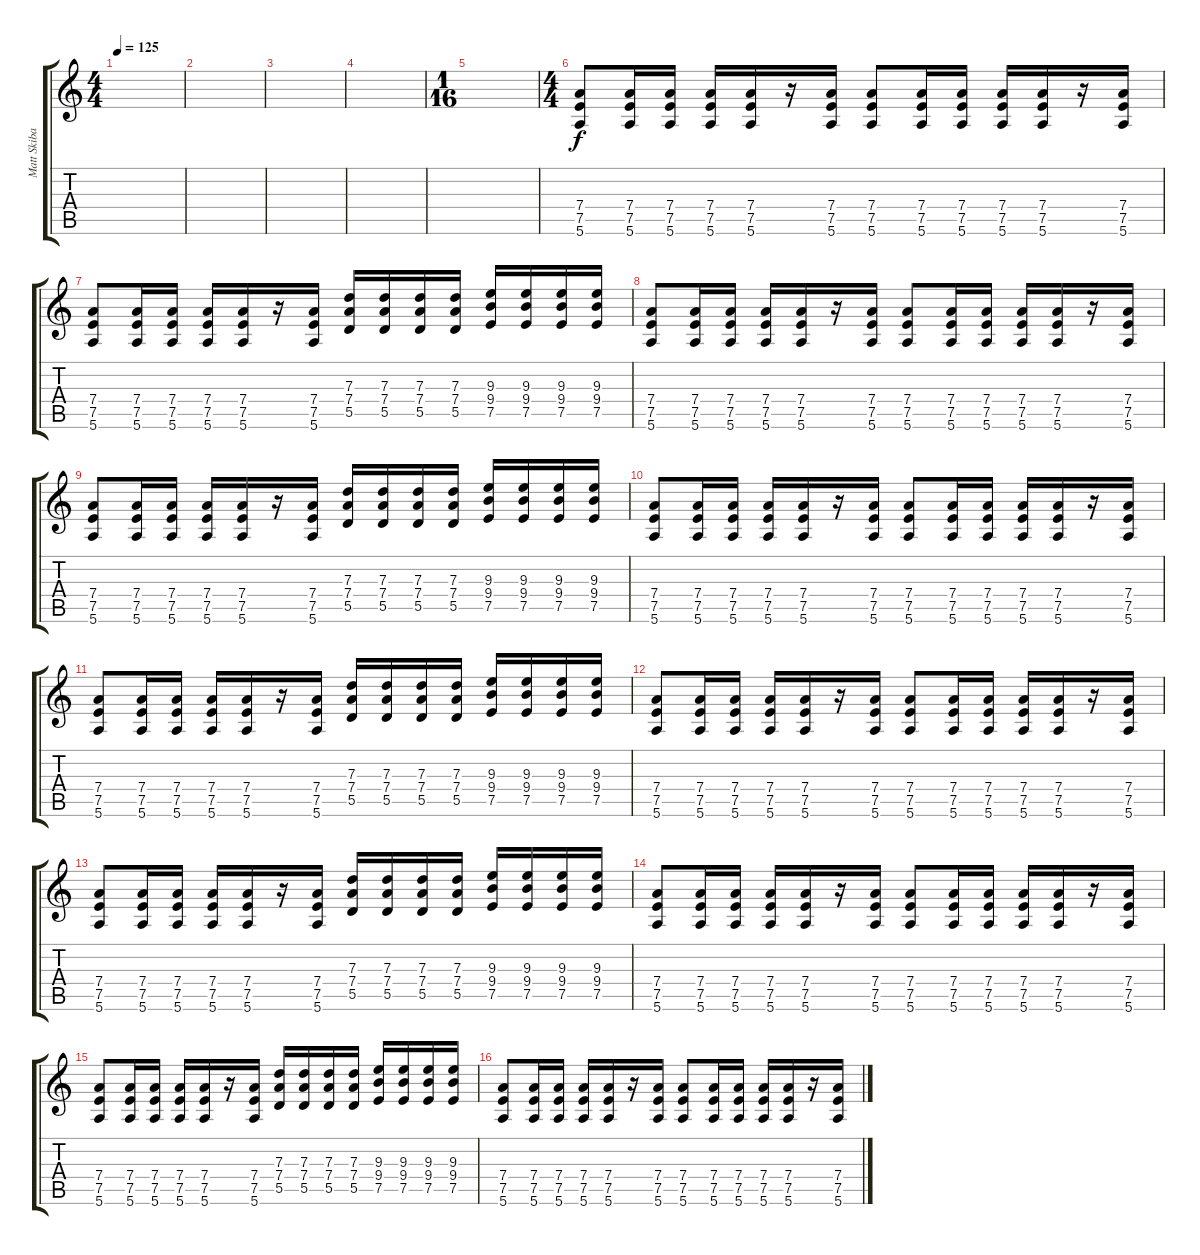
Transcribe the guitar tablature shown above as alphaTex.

\track ("Matt Skiba" "Matt Skiba") {instrument distortionguitar}
\staff {score tabs}
\tuning (E4 B3 G3 D3 A2 E2) {hide}
\ts (4 4)
\tempo 125
\clef g2
\ks c
|
|
|
|
\ts (1 16)
|
\ts (4 4)
(7.4 7.5 5.6).8 (7.4 7.5 5.6).16 (7.4 7.5 5.6).16 (7.4 7.5 5.6).16 (7.4 7.5 5.6).16 r.16 (7.4 7.5 5.6).16 (7.4 7.5 5.6).8 (7.4 7.5 5.6).16 (7.4 7.5 5.6).16 (7.4 7.5 5.6).16 (7.4 7.5 5.6).16 r.16 (7.4 7.5 5.6).16 |
(7.4 7.5 5.6).8 (7.4 7.5 5.6).16 (7.4 7.5 5.6).16 (7.4 7.5 5.6).16 (7.4 7.5 5.6).16 r.16 (7.4 7.5 5.6).16 (7.3 7.4 5.5).16 (7.3 7.4 5.5).16 (7.3 7.4 5.5).16 (7.3 7.4 5.5).16 (9.3 9.4 7.5).16 (9.3 9.4 7.5).16 (9.3 9.4 7.5).16 (9.3 9.4 7.5).16 |
(7.4 7.5 5.6).8 (7.4 7.5 5.6).16 (7.4 7.5 5.6).16 (7.4 7.5 5.6).16 (7.4 7.5 5.6).16 r.16 (7.4 7.5 5.6).16 (7.4 7.5 5.6).8 (7.4 7.5 5.6).16 (7.4 7.5 5.6).16 (7.4 7.5 5.6).16 (7.4 7.5 5.6).16 r.16 (7.4 7.5 5.6).16 |
(7.4 7.5 5.6).8 (7.4 7.5 5.6).16 (7.4 7.5 5.6).16 (7.4 7.5 5.6).16 (7.4 7.5 5.6).16 r.16 (7.4 7.5 5.6).16 (7.3 7.4 5.5).16 (7.3 7.4 5.5).16 (7.3 7.4 5.5).16 (7.3 7.4 5.5).16 (9.3 9.4 7.5).16 (9.3 9.4 7.5).16 (9.3 9.4 7.5).16 (9.3 9.4 7.5).16 |
(7.4 7.5 5.6).8 (7.4 7.5 5.6).16 (7.4 7.5 5.6).16 (7.4 7.5 5.6).16 (7.4 7.5 5.6).16 r.16 (7.4 7.5 5.6).16 (7.4 7.5 5.6).8 (7.4 7.5 5.6).16 (7.4 7.5 5.6).16 (7.4 7.5 5.6).16 (7.4 7.5 5.6).16 r.16 (7.4 7.5 5.6).16 |
(7.4 7.5 5.6).8 (7.4 7.5 5.6).16 (7.4 7.5 5.6).16 (7.4 7.5 5.6).16 (7.4 7.5 5.6).16 r.16 (7.4 7.5 5.6).16 (7.3 7.4 5.5).16 (7.3 7.4 5.5).16 (7.3 7.4 5.5).16 (7.3 7.4 5.5).16 (9.3 9.4 7.5).16 (9.3 9.4 7.5).16 (9.3 9.4 7.5).16 (9.3 9.4 7.5).16 |
(7.4 7.5 5.6).8 (7.4 7.5 5.6).16 (7.4 7.5 5.6).16 (7.4 7.5 5.6).16 (7.4 7.5 5.6).16 r.16 (7.4 7.5 5.6).16 (7.4 7.5 5.6).8 (7.4 7.5 5.6).16 (7.4 7.5 5.6).16 (7.4 7.5 5.6).16 (7.4 7.5 5.6).16 r.16 (7.4 7.5 5.6).16 |
(7.4 7.5 5.6).8 (7.4 7.5 5.6).16 (7.4 7.5 5.6).16 (7.4 7.5 5.6).16 (7.4 7.5 5.6).16 r.16 (7.4 7.5 5.6).16 (7.3 7.4 5.5).16 (7.3 7.4 5.5).16 (7.3 7.4 5.5).16 (7.3 7.4 5.5).16 (9.3 9.4 7.5).16 (9.3 9.4 7.5).16 (9.3 9.4 7.5).16 (9.3 9.4 7.5).16 |
(7.4 7.5 5.6).8 (7.4 7.5 5.6).16 (7.4 7.5 5.6).16 (7.4 7.5 5.6).16 (7.4 7.5 5.6).16 r.16 (7.4 7.5 5.6).16 (7.4 7.5 5.6).8 (7.4 7.5 5.6).16 (7.4 7.5 5.6).16 (7.4 7.5 5.6).16 (7.4 7.5 5.6).16 r.16 (7.4 7.5 5.6).16 |
(7.4 7.5 5.6).8 (7.4 7.5 5.6).16 (7.4 7.5 5.6).16 (7.4 7.5 5.6).16 (7.4 7.5 5.6).16 r.16 (7.4 7.5 5.6).16 (7.3 7.4 5.5).16 (7.3 7.4 5.5).16 (7.3 7.4 5.5).16 (7.3 7.4 5.5).16 (9.3 9.4 7.5).16 (9.3 9.4 7.5).16 (9.3 9.4 7.5).16 (9.3 9.4 7.5).16 |
(7.4 7.5 5.6).8 (7.4 7.5 5.6).16 (7.4 7.5 5.6).16 (7.4 7.5 5.6).16 (7.4 7.5 5.6).16 r.16 (7.4 7.5 5.6).16 (7.4 7.5 5.6).8 (7.4 7.5 5.6).16 (7.4 7.5 5.6).16 (7.4 7.5 5.6).16 (7.4 7.5 5.6).16 r.16 (7.4 7.5 5.6).16
